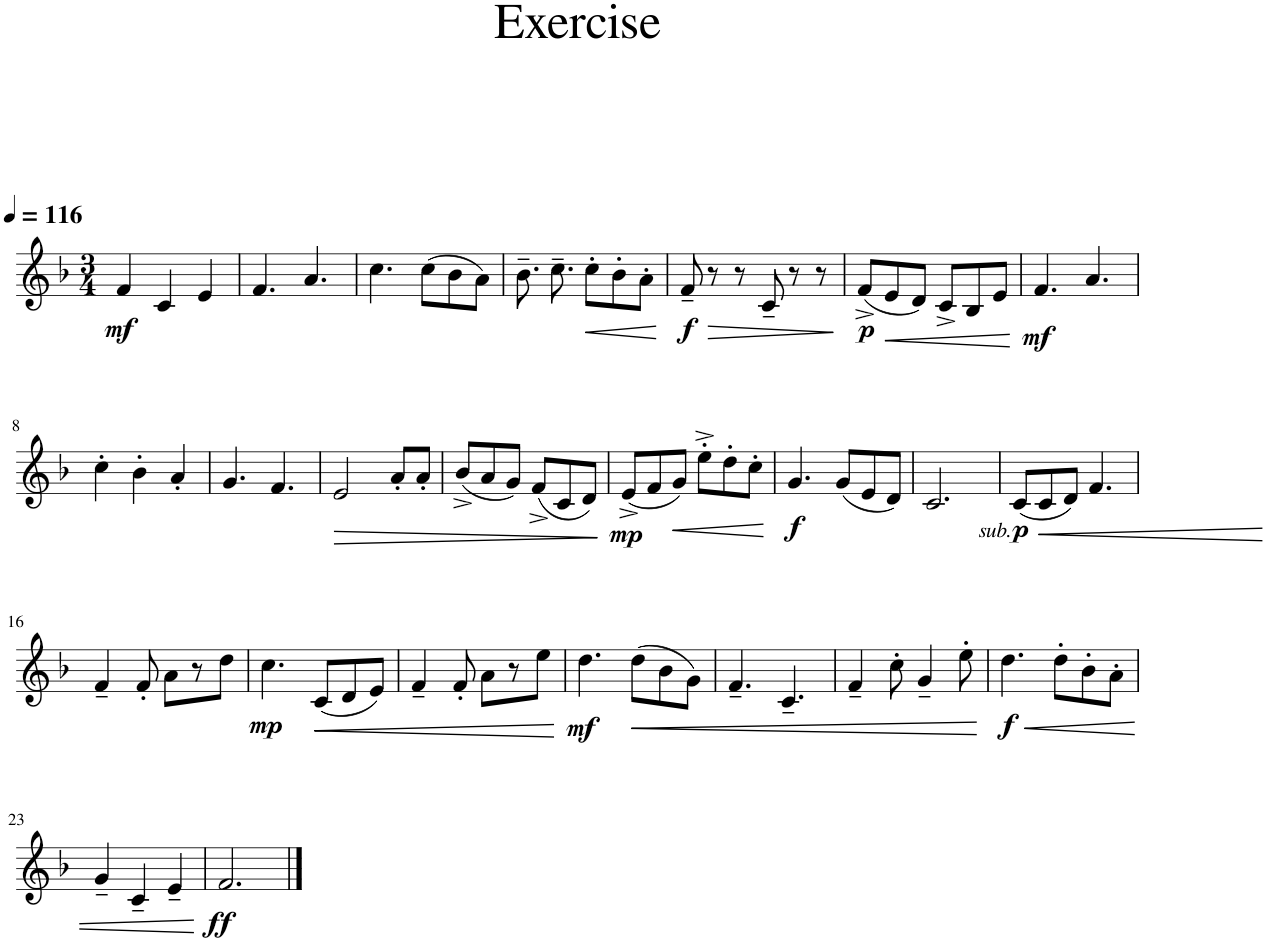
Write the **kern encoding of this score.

**kern	**dynam
*part1	*part1
*staff1	*staff1
*I"Baritone Saxophone	*
*I'Bar. Sax.	*
*clefG2	*
*Trd12c21	*
*k[b-]	*
*M3/4	*
*MM116	*
=1	=1
!	!LO:DY:b
4f/	mf
4c/	.
4e/	.
=2	=2
4.f/	.
4.a/	.
=3	=3
4.cc\	.
(8cc\L	.
8b-\	.
8a\J)	.
=4	=4
8.b-~\	.
8.cc~\	.
!	!LO:HP:b
8cc'\L	<
8b-'\	.
8a'\J	.
.	[
=5	=5
!	!LO:DY:b
8f~/	f
!	!LO:HP:b
8r	>
8r	.
8c~/	.
8r	.
8r	.
.	]
=6	=6
!	!LO:DY:b
(8f^/L	p
!	!LO:HP:b
8e/	<
8d/J)	.
8c^/L	.
8B-/	.
8e/J	.
.	[
=7	=7
!	!LO:DY:b
4.f/	mf
4.a/	.
!!LO:LB:g=z
=8	=8
4cc'\	.
4b-'\	.
4a'/	.
=9	=9
4.g/	.
4.f/	.
=10	=10
!	!LO:HP:b
2e/	>
8a'/L	.
8a'/J	.
=11	=11
(8b-^/L	.
8a/	.
8g/J)	.
(8f^/L	.
8c/	.
8d/J)	.
.	]
=12	=12
!	!LO:DY:b
(8e^/L	mp
8f/	.
!	!LO:HP:b
8g/J)	<
8ee'^\L	.
8dd'\	.
8cc'\J	.
.	[
=13	=13
!	!LO:DY:b
4.g/	f
(8g/L	.
8e/	.
8d/J)	.
=14	=14
2.c/	.
=15	=15
!	!LO:DY:b
!	!LO:DY:n=1:b
(8c/L	other-dynamics p
!	!LO:HP:b
8c/	<
8d/J)	.
4.f/	.
.	[
!!LO:LB:g=z
=16	=16
4f~/	.
8f'/	.
8a\L	.
8r	.
8dd\J	.
=17	=17
!	!LO:DY:b
4.cc\	mp
!	!LO:HP:b
(8c/L	<
8d/	.
8e/J)	.
=18	=18
4f~/	.
8f'/	.
8a\L	.
8r	.
8ee\J	.
.	[
=19	=19
!	!LO:DY:b
4.dd\	mf
!	!LO:HP:b
(8dd\L	<
8b-\	.
8g\J)	.
=20	=20
4.f~/	.
4.c~/	.
=21	=21
4f~/	.
8cc'\	.
4g~/	.
8ee'\	.
.	[
=22	=22
!	!LO:HP:b
!	!LO:DY:n=1:b
4.dd\	< f
8dd'\L	.
8b-'\	.
8a'\J	.
!!LO:LB:g=z
=23	=23
4g~/	.
4c~/	.
4e~/	.
.	[
=24	=24
!	!LO:DY:b
2.f/	ff
==	==
*-	*-
